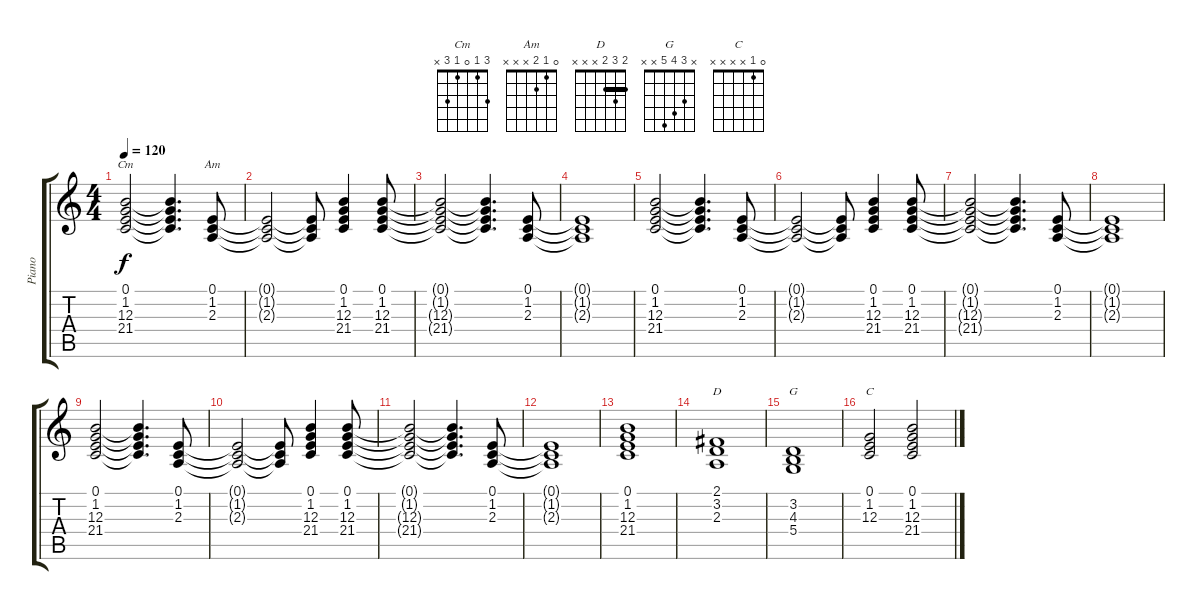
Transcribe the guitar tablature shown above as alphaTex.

\track ("Piano" "Piano") {instrument electricgrandpiano}
\staff {score tabs}
\tuning (E4 B3 G3 D3 A2 E2) {hide}
\chord ("Cm" 3 1 0 1 3 x)
\chord ("Am" 0 1 2 x x x)
\chord ("D" 2 3 2 x x x) {barre 2}
\chord ("G" x 3 4 5 x x)
\chord ("C" 0 1 x x x x)
\ts (4 4)
\tempo 120
\clef g2
\ks c
(0.1 1.2 12.3 21.4).2{ch "Cm" dy f} (0.1{t} 1.2{t} 12.3{t} 21.4{t}).4{d} (0.1 1.2 2.3).8{ch "Am"} |
(0.1{t} 1.2{t} 2.3{t}).2 (0.1{t} 1.2{t} 2.3{t}).8 (0.1 1.2 12.3 21.4).4 (0.1 1.2 12.3 21.4).8 |
(0.1{t} 1.2{t} 12.3{t} 21.4{t}).2 (0.1{t} 1.2{t} 12.3{t} 21.4{t}).4{d} (0.1 1.2 2.3).8 |
(0.1{t} 1.2{t} 2.3{t}).1 |
(0.1 1.2 12.3 21.4).2 (0.1{t} 1.2{t} 12.3{t} 21.4{t}).4{d} (0.1 1.2 2.3).8 |
(0.1{t} 1.2{t} 2.3{t}).2 (0.1{t} 1.2{t} 2.3{t}).8 (0.1 1.2 12.3 21.4).4 (0.1 1.2 12.3 21.4).8 |
(0.1{t} 1.2{t} 12.3{t} 21.4{t}).2 (0.1{t} 1.2{t} 12.3{t} 21.4{t}).4{d} (0.1 1.2 2.3).8 |
(0.1{t} 1.2{t} 2.3{t}).1 |
(0.1 1.2 12.3 21.4).2 (0.1{t} 1.2{t} 12.3{t} 21.4{t}).4{d} (0.1 1.2 2.3).8 |
(0.1{t} 1.2{t} 2.3{t}).2 (0.1{t} 1.2{t} 2.3{t}).8 (0.1 1.2 12.3 21.4).4 (0.1 1.2 12.3 21.4).8 |
(0.1{t} 1.2{t} 12.3{t} 21.4{t}).2 (0.1{t} 1.2{t} 12.3{t} 21.4{t}).4{d} (0.1 1.2 2.3).8 |
(0.1{t} 1.2{t} 2.3{t}).1 |
(0.1 1.2 12.3 21.4).1 |
(2.1 3.2 2.3).1{ch "D"} |
(3.2 4.3 5.4).1{ch "G"} |
(0.1 1.2 12.3).2{ch "C"} (0.1 1.2 12.3 21.4).2
